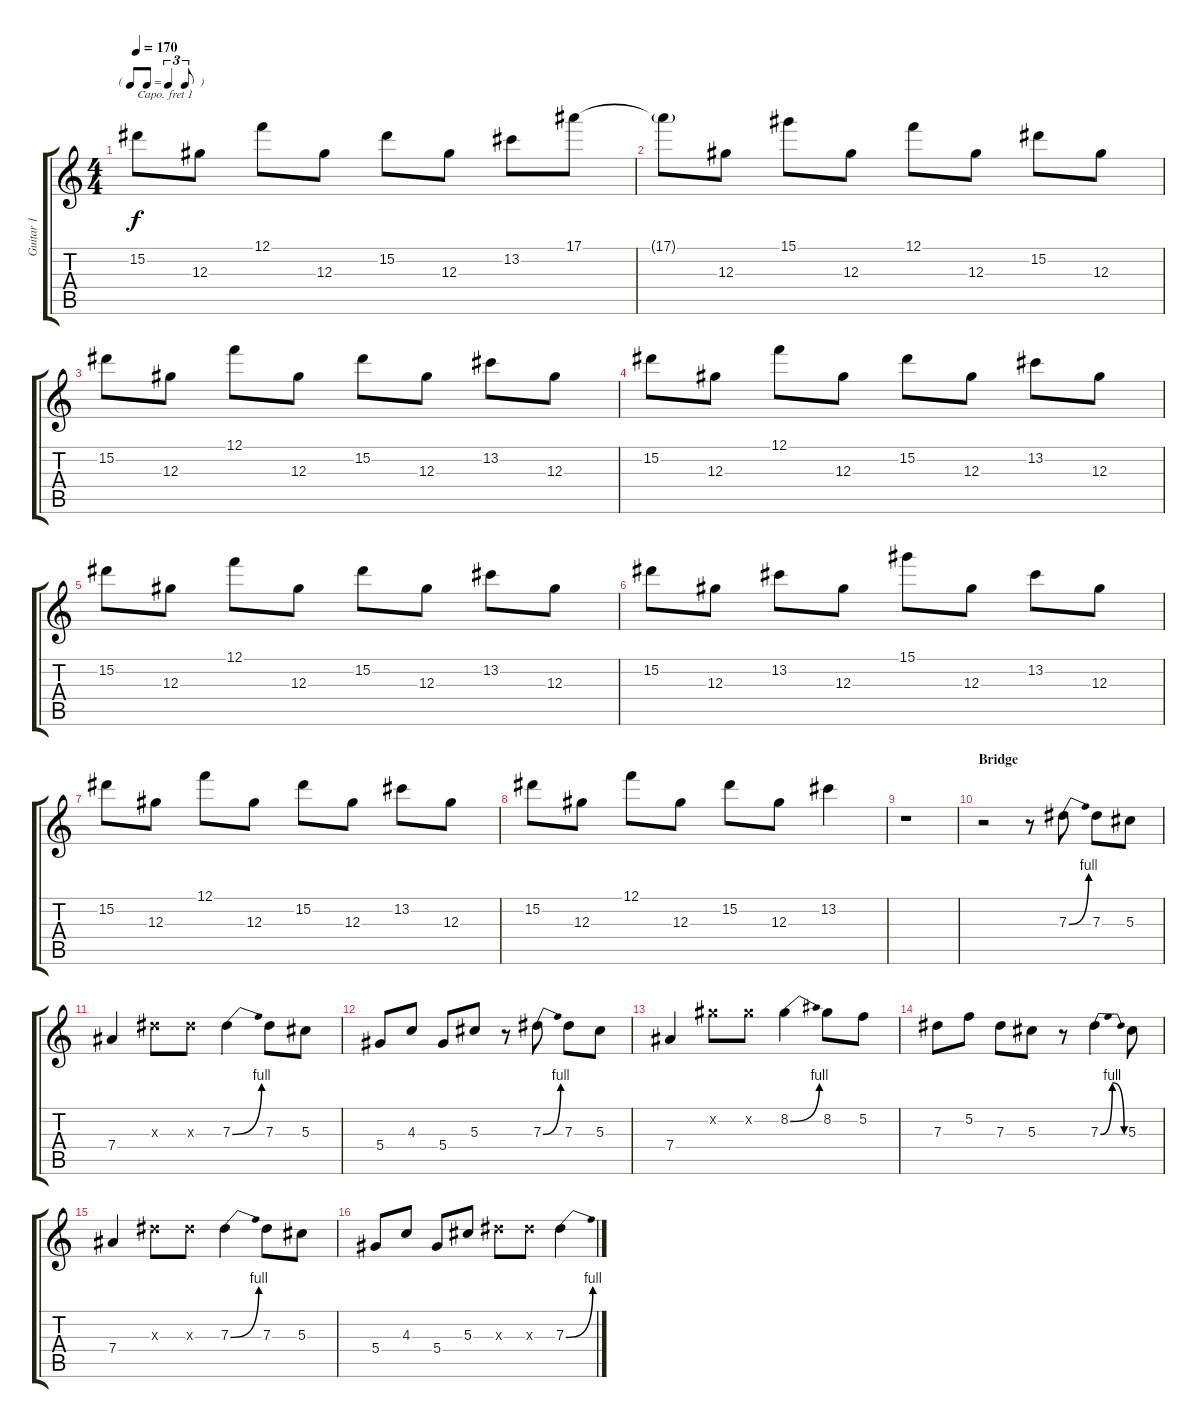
\track ("Guitar 1" "Guitar 1") {instrument distortionguitar}
\staff {score tabs}
\capo 1
\tuning (E4 B3 G3 D3 A2 E2) {hide}
\ts (4 4)
\tf triplet8th
\tempo 170
\clef g2
\ks c
15.2.8{dy f} 12.3.8 12.1.8 12.3.8 15.2.8 12.3.8 13.2.8 17.1.8 |
17.1{g t}.8 12.3.8 15.1.8 12.3.8 12.1.8 12.3.8 15.2.8 12.3.8 |
15.2.8 12.3.8 12.1.8 12.3.8 15.2.8 12.3.8 13.2.8 12.3.8 |
15.2.8 12.3.8 12.1.8 12.3.8 15.2.8 12.3.8 13.2.8 12.3.8 |
15.2.8 12.3.8 12.1.8 12.3.8 15.2.8 12.3.8 13.2.8 12.3.8 |
15.2.8 12.3.8 13.2.8 12.3.8 15.1.8 12.3.8 13.2.8 12.3.8 |
15.2.8 12.3.8 12.1.8 12.3.8 15.2.8 12.3.8 13.2.8 12.3.8 |
15.2.8 12.3.8 12.1.8 12.3.8 15.2.8 12.3.8 13.2.4 |
r.1 |
\section ("" "Bridge")
r.2 r.8 7.3{be (bend 0 0 60 4)}.8 7.3.8 5.3.8 |
7.4.4 7.3{x}.8 7.3{x}.8 7.3{be (bend 0 0 60 4)}.4 7.3.8 5.3.8 |
5.4.8 4.3.8 5.4.8 5.3.8 r.8 7.3{be (bend 0 0 60 4)}.8 7.3.8 5.3.8 |
7.4.4 8.2{x}.8 8.2{x}.8 8.2{be (bend 0 0 60 4)}.4 8.2.8 5.2.8 |
7.3.8 5.2.8 7.3.8 5.3.8 r.8 7.3{be (bendrelease 0 0 30 4 30 4 60 0)}.4 5.3.8 |
7.4.4 7.3{x}.8 7.3{x}.8 7.3{be (bend 0 0 60 4)}.4 7.3.8 5.3.8 |
5.4.8 4.3.8 5.4.8 5.3.8 7.3{x}.8 7.3{x}.8 7.3{be (bend 0 0 60 4)}.4
